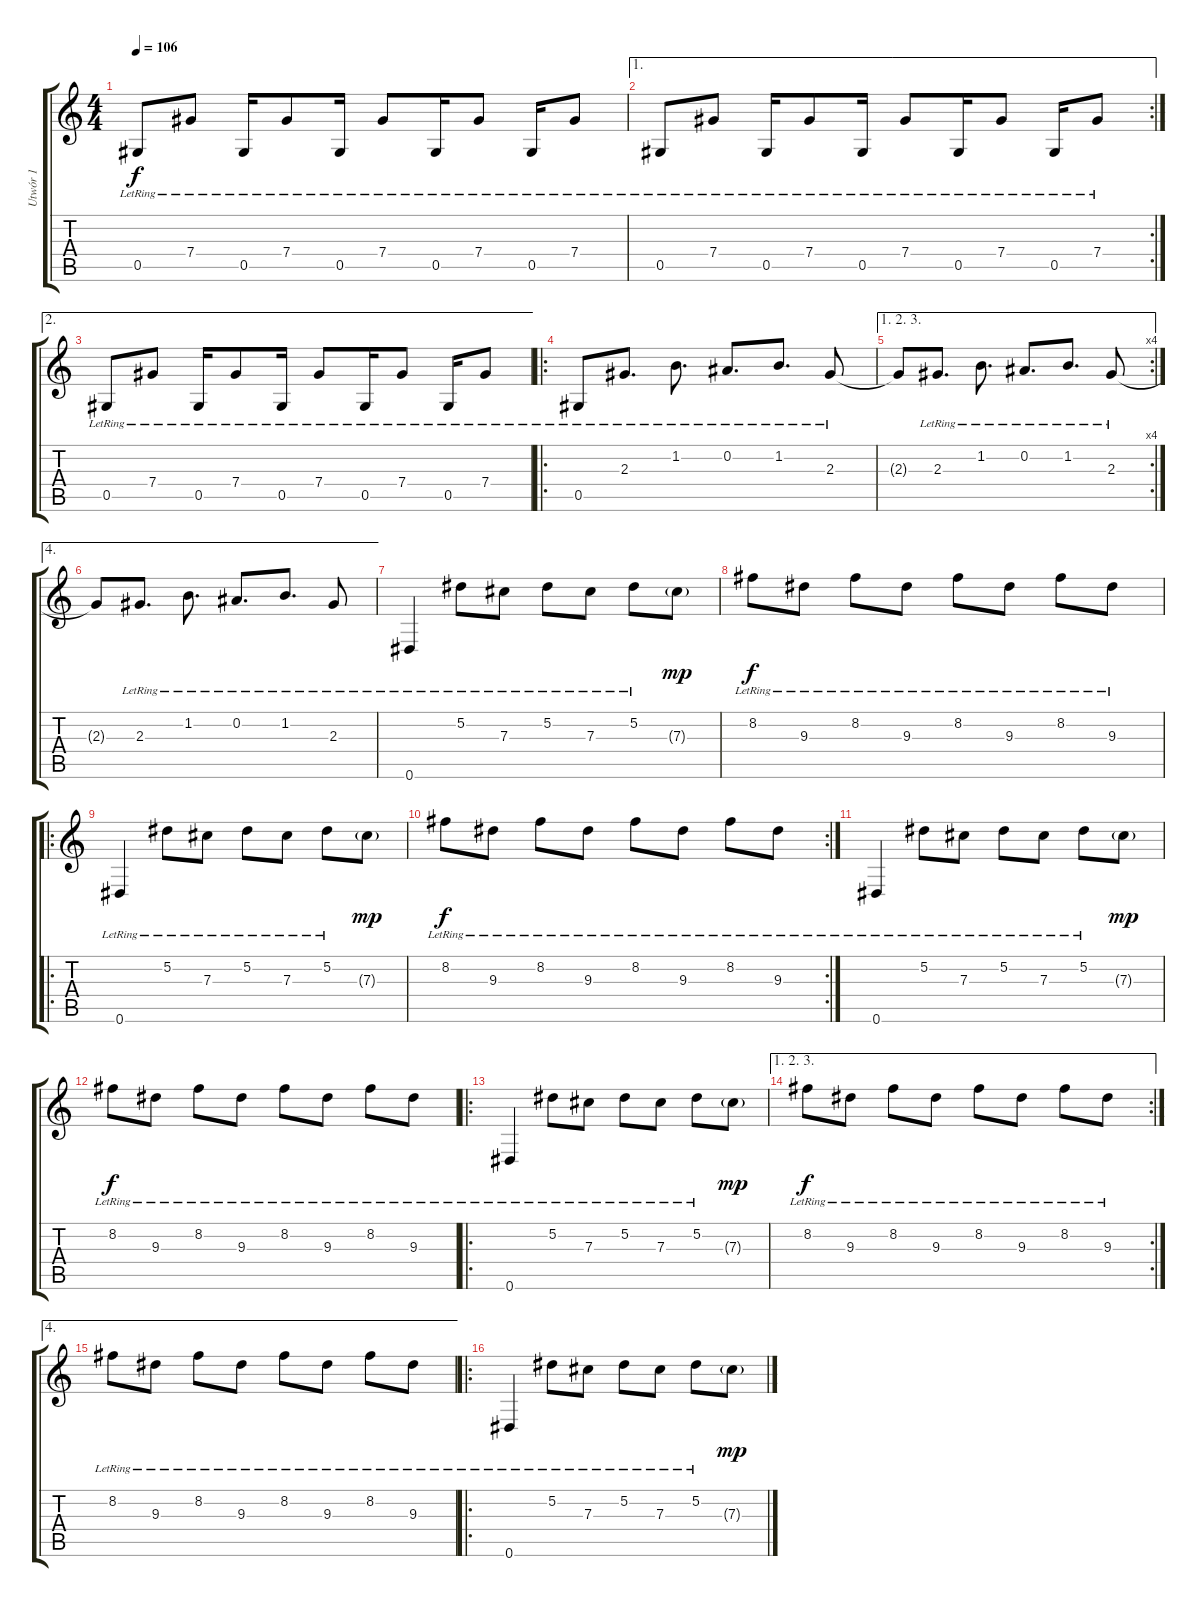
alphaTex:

\track ("Utwór 1" "Utwór 1") {instrument distortionguitar}
\staff {score tabs}
\tuning (Eb4 Bb3 Gb3 Db3 Ab2 Eb2) {hide}
\ts (4 4)
\tempo 106
\clef g2
\ks c
0.5{lr}.8{dy f} 7.4{lr}.8 0.5{lr}.16 7.4{lr}.8 0.5{lr}.16 7.4{lr}.8 0.5{lr}.16 7.4{lr}.8 0.5{lr}.16 7.4{lr}.8 |
\ae 1
\rc 2
0.5{lr}.8 7.4{lr}.8 0.5{lr}.16 7.4{lr}.8 0.5{lr}.16 7.4{lr}.8 0.5{lr}.16 7.4{lr}.8 0.5{lr}.16 7.4{lr}.8 |
\ae 2
0.5{lr}.8 7.4{lr}.8 0.5{lr}.16 7.4{lr}.8 0.5{lr}.16 7.4{lr}.8 0.5{lr}.16 7.4{lr}.8 0.5{lr}.16 7.4{lr}.8 |
\ro
0.5{lr}.8 2.3{lr}.8{d} 1.2{lr}.8{d} 0.2{lr}.8{d} 1.2{lr}.8{d} 2.3{lr}.8 |
\ae (1 2 3)
\rc 4
2.3{t}.8 2.3{lr}.8{d} 1.2{lr}.8{d} 0.2{lr}.8{d} 1.2{lr}.8{d} 2.3{lr}.8 |
\ae 4
2.3{t}.8 2.3{lr}.8{d} 1.2{lr}.8{d} 0.2{lr}.8{d} 1.2{lr}.8{d} 2.3{lr}.8 |
0.6{lr}.4 5.2{lr}.8 7.3{lr}.8 5.2{lr}.8 7.3{lr}.8 5.2{lr}.8 7.3{g}.8{dy mp} |
8.2{lr}.8{dy f} 9.3{lr}.8 8.2{lr}.8 9.3{lr}.8 8.2{lr}.8 9.3{lr}.8 8.2{lr}.8 9.3{lr}.8 |
\ro
0.6{lr}.4 5.2{lr}.8 7.3{lr}.8 5.2{lr}.8 7.3{lr}.8 5.2{lr}.8 7.3{g}.8{dy mp} |
\rc 2
8.2{lr}.8{dy f} 9.3{lr}.8 8.2{lr}.8 9.3{lr}.8 8.2{lr}.8 9.3{lr}.8 8.2{lr}.8 9.3{lr}.8 |
0.6{lr}.4 5.2{lr}.8 7.3{lr}.8 5.2{lr}.8 7.3{lr}.8 5.2{lr}.8 7.3{g}.8{dy mp} |
8.2{lr}.8{dy f} 9.3{lr}.8 8.2{lr}.8 9.3{lr}.8 8.2{lr}.8 9.3{lr}.8 8.2{lr}.8 9.3{lr}.8 |
\ro
0.6{lr}.4 5.2{lr}.8 7.3{lr}.8 5.2{lr}.8 7.3{lr}.8 5.2{lr}.8 7.3{g}.8{dy mp} |
\ae (1 2 3)
\rc 2
8.2{lr}.8{dy f} 9.3{lr}.8 8.2{lr}.8 9.3{lr}.8 8.2{lr}.8 9.3{lr}.8 8.2{lr}.8 9.3{lr}.8 |
\ae 4
8.2{lr}.8 9.3{lr}.8 8.2{lr}.8 9.3{lr}.8 8.2{lr}.8 9.3{lr}.8 8.2{lr}.8 9.3{lr}.8 |
\ro
0.6{lr}.4 5.2{lr}.8 7.3{lr}.8 5.2{lr}.8 7.3{lr}.8 5.2{lr}.8 7.3{g}.8{dy mp}
